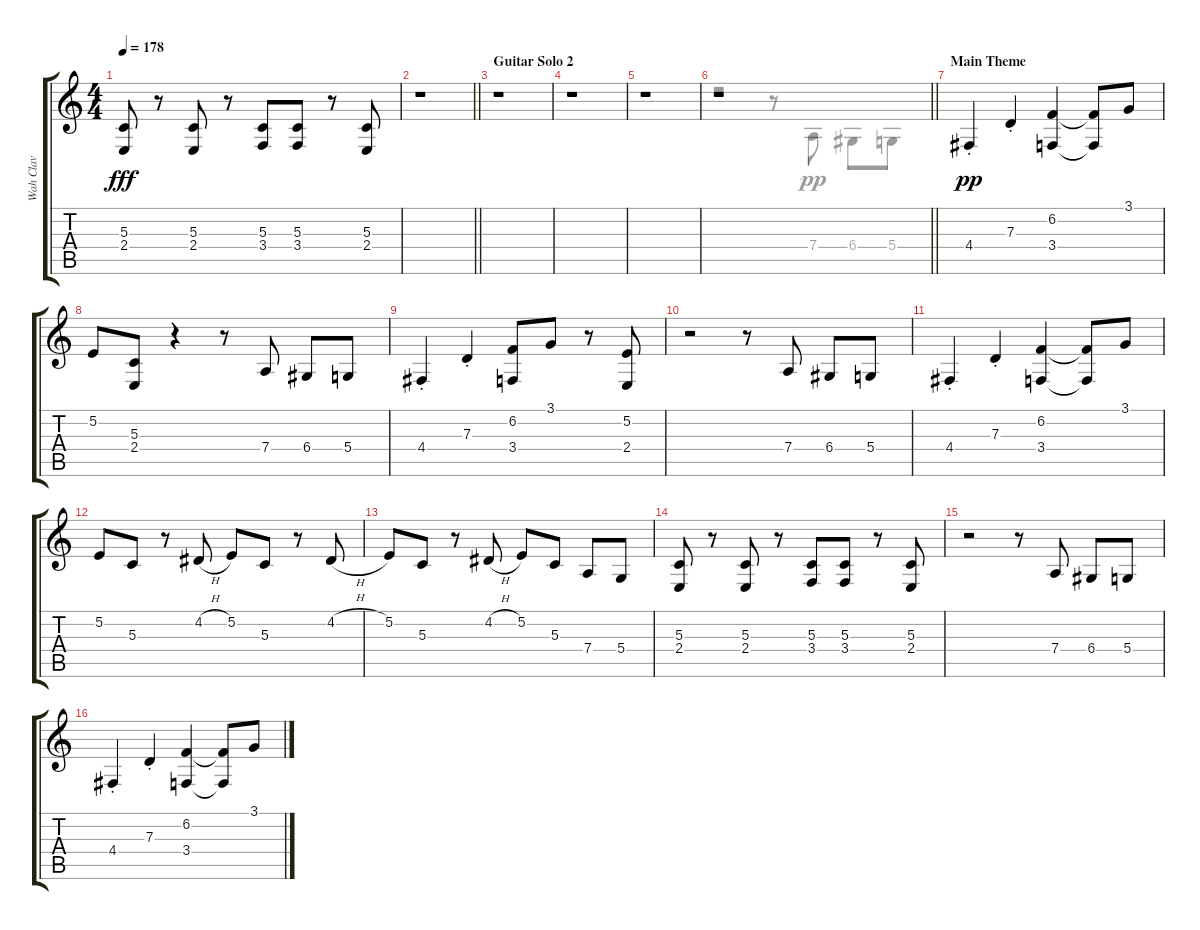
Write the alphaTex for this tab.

\track ("Wah Clav" "Wah Clav") {instrument clavinet}
\staff {score tabs}
\tuning (E4 B3 G3 D3 A2 E2) {hide}
\voice
\ts (4 4)
\tempo 178
\clef g2
\ks c
(5.3 2.4).8{dy fff} r.8 (5.3 2.4).8 r.8 (5.3 3.4).8 (5.3 3.4).8 r.8 (5.3 2.4).8 |
\barLineRight lightlight
r.1 |
\section ("" "Guitar Solo 2")
r.1 |
r.1 |
r.1 |
\barLineRight lightlight
r.1 |
\section ("" "Main Theme")
4.4{st}.4{dy pp} 7.3{st}.4 (6.2 3.4).4 (6.2{t} 3.4{t}).8 3.1.8 |
5.2.8 (5.3 2.4).8 r.4 r.8 7.4.8 6.4.8 5.4.8 |
4.4{st}.4 7.3{st}.4 (6.2 3.4).8 3.1.8 r.8 (5.2 2.4).8 |
r.2 r.8 7.4.8 6.4.8 5.4.8 |
4.4{st}.4 7.3{st}.4 (6.2 3.4).4 (6.2{t} 3.4{t}).8 3.1.8 |
5.2.8 5.3.8 r.8 4.2{h}.8 5.2.8 5.3.8 r.8 4.2{h}.8 |
5.2.8 5.3.8 r.8 4.2{h}.8 5.2.8 5.3.8 7.4.8 5.4.8 |
(5.3 2.4).8 r.8 (5.3 2.4).8 r.8 (5.3 3.4).8 (5.3 3.4).8 r.8 (5.3 2.4).8 |
r.2 r.8 7.4.8 6.4.8 5.4.8 |
4.4{st}.4 7.3{st}.4 (6.2 3.4).4 (6.2{t} 3.4{t}).8 3.1.8
\voice
\clef g2
\ottava regular
\simile none
\ks c
|
\barLineRight lightlight
|
|
|
|
\barLineRight lightlight
r.2 r.8 7.4.8{dy pp} 6.4.8 5.4.8 |
|
|
|
|
|
|
|
|
|
